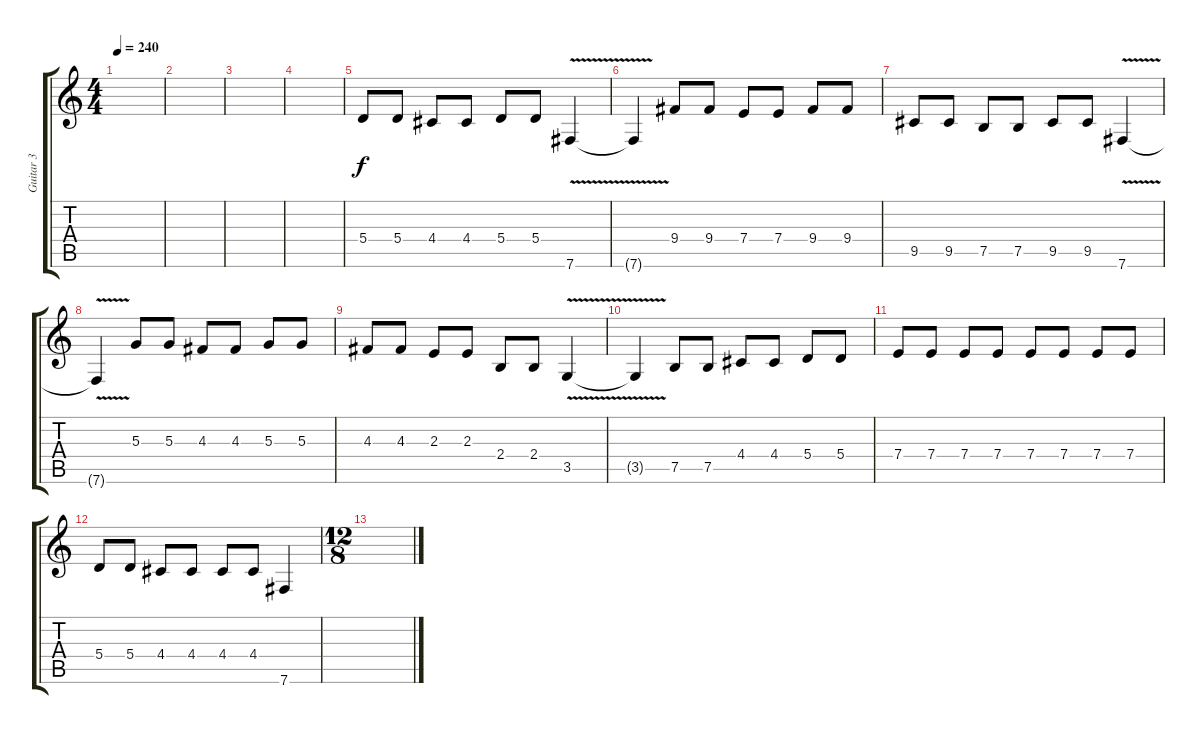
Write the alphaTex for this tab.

\track ("Guitar 3" "Guitar 3") {instrument distortionguitar}
\staff {score tabs}
\tuning (B3 Gb3 D3 A2 E2 B1) {hide}
\ts (4 4)
\tempo 240
\clef g2
\ks c
|
|
|
|
5.4.8 5.4.8 4.4.8 4.4.8 5.4.8 5.4.8 7.6{v}.4 |
7.6{t}.4 9.4.8 9.4.8 7.4.8 7.4.8 9.4.8 9.4.8 |
9.5.8 9.5.8 7.5.8 7.5.8 9.5.8 9.5.8 7.6{v}.4 |
7.6{t}.4 5.3.8 5.3.8 4.3.8 4.3.8 5.3.8 5.3.8 |
4.3.8 4.3.8 2.3.8 2.3.8 2.4.8 2.4.8 3.5{v}.4 |
3.5{t}.4 7.5.8 7.5.8 4.4.8 4.4.8 5.4.8 5.4.8 |
7.4.8 7.4.8 7.4.8 7.4.8 7.4.8 7.4.8 7.4.8 7.4.8 |
5.4.8 5.4.8 4.4.8 4.4.8 4.4.8 4.4.8 7.6.4 |
\ts (12 8)
